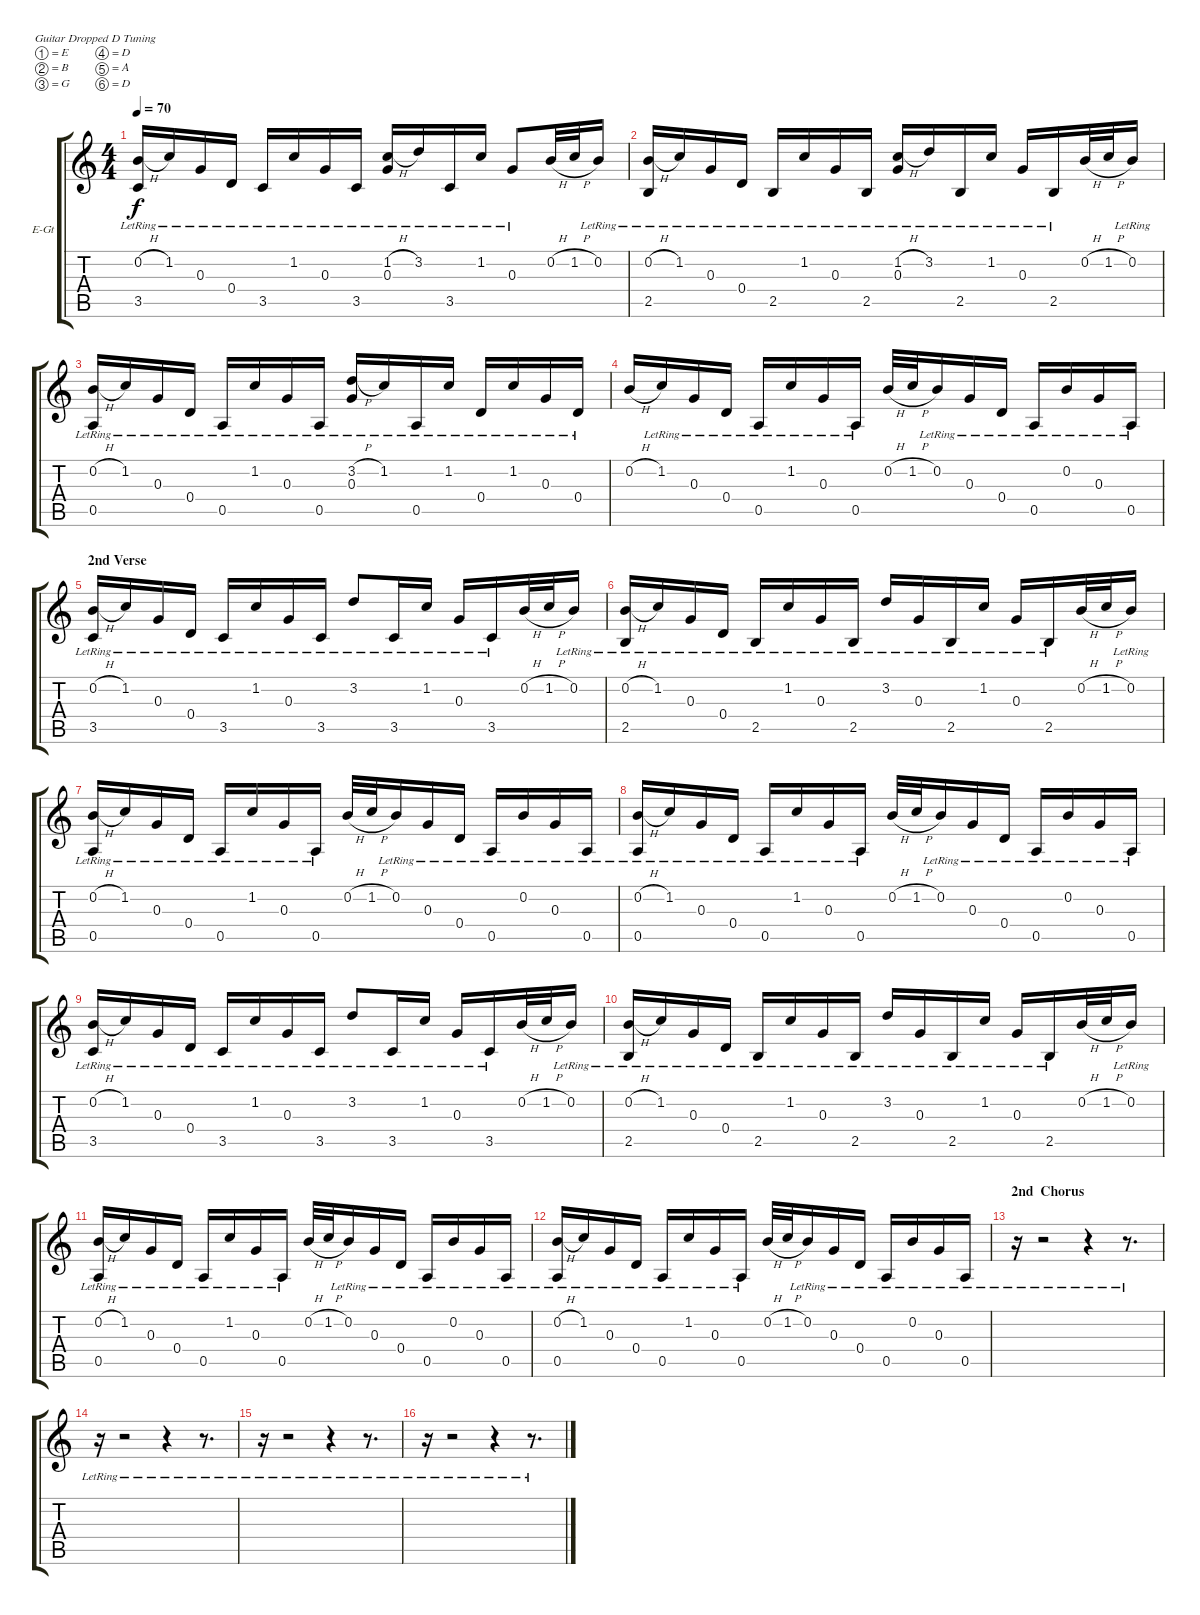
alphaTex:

\bracketExtendMode groupsimilarinstruments
\firstSystemTrackNameOrientation horizontal
\otherSystemsTrackNameOrientation horizontal
\track ("Guitar 1" "E-Gt") {instrument electricguitarjazz}
\staff {score tabs}
\tuning (E4 B3 G3 D3 A2 D2)
\ts (4 4)
\tempo 70
\clef g2
\ks c
(0.2{h} 3.5{lr}).16{dy f} 1.2{lr}.16 0.3{lr}.16 0.4{lr}.16 3.5{lr}.16 1.2{lr}.16 0.3{lr}.16 3.5{lr}.16 (1.2{h} 0.3{lr}).16 3.2{lr}.16 3.5{lr}.16 1.2{lr}.16 0.3{lr}.8 0.2{h}.32 1.2{h}.32 0.2{lr}.16 |
(0.2{h} 2.5{lr}).16 1.2{lr}.16 0.3{lr}.16 0.4{lr}.16 2.5{lr}.16 1.2{lr}.16 0.3{lr}.16 2.5{lr}.16 (1.2{h} 0.3{lr}).16 3.2{lr}.16 2.5{lr}.16 1.2{lr}.16 0.3{lr}.16 2.5{lr}.16 0.2{h}.32 1.2{h}.32 0.2{lr}.16 |
(0.2{h} 0.5{lr}).16 1.2{lr}.16 0.3{lr}.16 0.4{lr}.16 0.5{lr}.16 1.2{lr}.16 0.3{lr}.16 0.5{lr}.16 (3.2{h} 0.3{lr}).16 1.2{lr}.16 0.5{lr}.16 1.2{lr}.16 0.4{lr}.16 1.2{lr}.16 0.3{lr}.16 0.4{lr}.16 |
0.2{h}.16 1.2{lr}.16 0.3{lr}.16 0.4{lr}.16 0.5{lr}.16 1.2{lr}.16 0.3{lr}.16 0.5{lr}.16 0.2{h}.32 1.2{h}.32 0.2{lr}.16 0.3{lr}.16 0.4{lr}.16 0.5{lr}.16 0.2{lr}.16 0.3{lr}.16 0.5{lr}.16 |
\section ("" "2nd Verse")
(0.2{h} 3.5{lr}).16 1.2{lr}.16 0.3{lr}.16 0.4{lr}.16 3.5{lr}.16 1.2{lr}.16 0.3{lr}.16 3.5{lr}.16 3.2{lr}.8 3.5{lr}.16 1.2{lr}.16 0.3{lr}.16 3.5{lr}.16 0.2{h}.32 1.2{h}.32 0.2{lr}.16 |
(0.2{h} 2.5{lr}).16 1.2{lr}.16 0.3{lr}.16 0.4{lr}.16 2.5{lr}.16 1.2{lr}.16 0.3{lr}.16 2.5{lr}.16 3.2{lr}.16 0.3{lr}.16 2.5{lr}.16 1.2{lr}.16 0.3{lr}.16 2.5{lr}.16 0.2{h}.32 1.2{h}.32 0.2{lr}.16 |
(0.2{h} 0.5{lr}).16 1.2{lr}.16 0.3{lr}.16 0.4{lr}.16 0.5{lr}.16 1.2{lr}.16 0.3{lr}.16 0.5{lr}.16 0.2{h}.32 1.2{h}.32 0.2{lr}.16 0.3{lr}.16 0.4{lr}.16 0.5{lr}.16 0.2{lr}.16 0.3{lr}.16 0.5{lr}.16 |
(0.2{h} 0.5{lr}).16 1.2{lr}.16 0.3{lr}.16 0.4{lr}.16 0.5{lr}.16 1.2{lr}.16 0.3{lr}.16 0.5{lr}.16 0.2{h}.32 1.2{h}.32 0.2{lr}.16 0.3{lr}.16 0.4{lr}.16 0.5{lr}.16 0.2{lr}.16 0.3{lr}.16 0.5{lr}.16 |
(0.2{h} 3.5{lr}).16 1.2{lr}.16 0.3{lr}.16 0.4{lr}.16 3.5{lr}.16 1.2{lr}.16 0.3{lr}.16 3.5{lr}.16 3.2{lr}.8 3.5{lr}.16 1.2{lr}.16 0.3{lr}.16 3.5{lr}.16 0.2{h}.32 1.2{h}.32 0.2{lr}.16 |
(0.2{h} 2.5{lr}).16 1.2{lr}.16 0.3{lr}.16 0.4{lr}.16 2.5{lr}.16 1.2{lr}.16 0.3{lr}.16 2.5{lr}.16 3.2{lr}.16 0.3{lr}.16 2.5{lr}.16 1.2{lr}.16 0.3{lr}.16 2.5{lr}.16 0.2{h}.32 1.2{h}.32 0.2{lr}.16 |
(0.2{h} 0.5{lr}).16 1.2{lr}.16 0.3{lr}.16 0.4{lr}.16 0.5{lr}.16 1.2{lr}.16 0.3{lr}.16 0.5{lr}.16 0.2{h}.32 1.2{h}.32 0.2{lr}.16 0.3{lr}.16 0.4{lr}.16 0.5{lr}.16 0.2{lr}.16 0.3{lr}.16 0.5{lr}.16 |
(0.2{h} 0.5{lr}).16 1.2{lr}.16 0.3{lr}.16 0.4{lr}.16 0.5{lr}.16 1.2{lr}.16 0.3{lr}.16 0.5{lr}.16 0.2{h}.32 1.2{h}.32 0.2{lr}.16 0.3{lr}.16 0.4{lr}.16 0.5{lr}.16 0.2{lr}.16 0.3{lr}.16 0.5{lr}.16 |
\section ("" "2nd  Chorus")
r.16 r.2 r.4 r.8{d} |
r.16 r.2 r.4 r.8{d} |
r.16 r.2 r.4 r.8{d} |
r.16 r.2 r.4 r.8{d}
